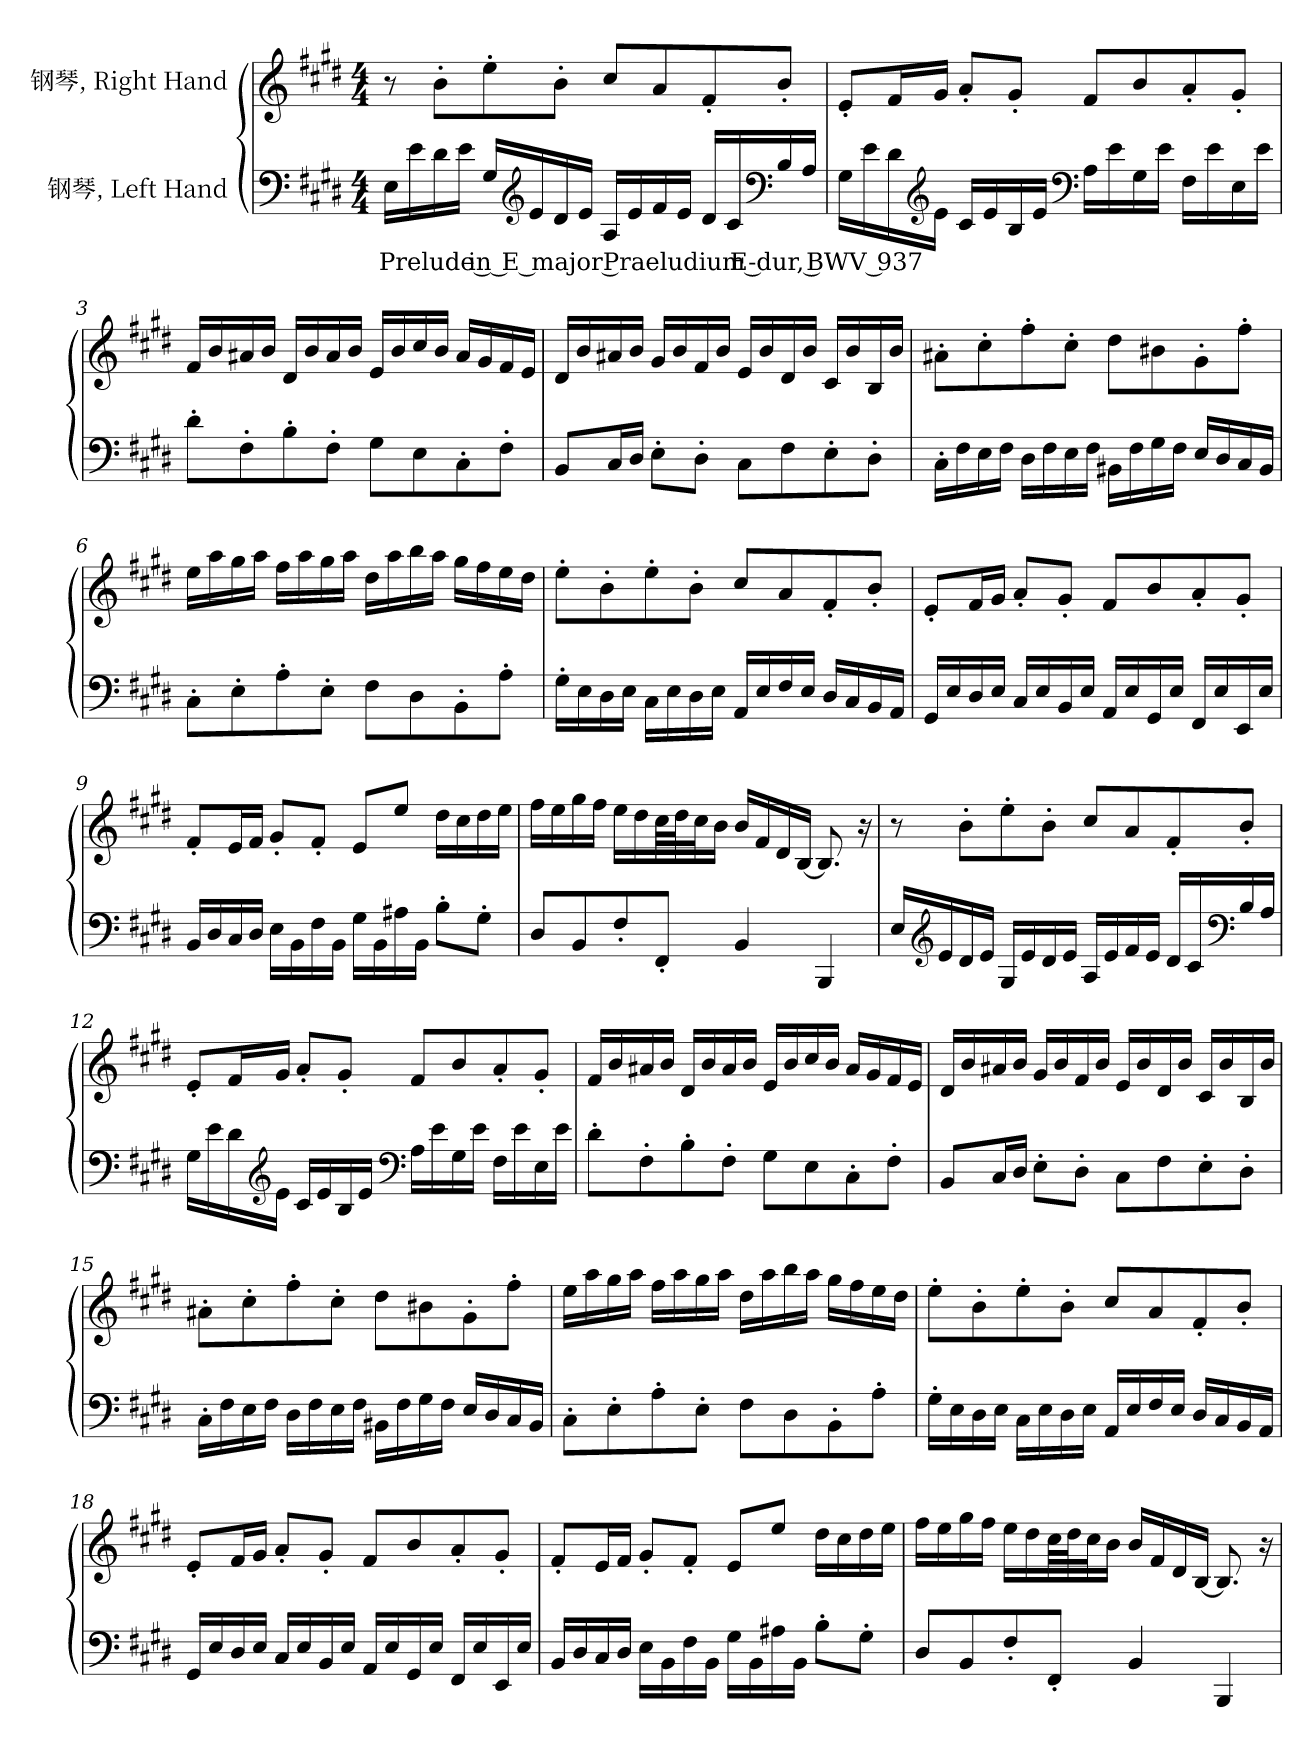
**kern	**text	**kern
*part2	*part2	*part1
*staff2	*staff2	*staff1
*I"钢琴, Left Hand	*	*I"钢琴, Right Hand
*clefF4	*	*clefG2
*k[f#c#g#d#]	*	*k[f#c#g#d#]
*M4/4	*	*M4/4
*MM96	*	*MM96
=1	=1	=1
16E\LL	Prelude in E major Praeludium E-dur, BWV 937	8r
16e\	.	.
16d#\	.	8b'\L
16e\JJ	.	.
16G#/LL	.	8ee'\
*clefG2	*	*
16e/	.	.
16d#/	.	8b'\J
16e/JJ	.	.
16A/LL	.	8cc#/L
16e/	.	.
16f#/	.	8a/
16e/JJ	.	.
16d#/LL	.	8f#'/
16c#/	.	.
*clefF4	*	*
16B/	.	8b'/J
16A/JJ	.	.
!!LO:LB:g=z
=2	=2	=2
16G#\LL	.	8e'/L
16e\	.	.
16d#\	.	16f#/L
*clefG2	*	*
16e\JJ	.	16g#/JJ
16c#/LL	.	8a'/L
16e/	.	.
16B/	.	8g#'/J
16e/JJ	.	.
*clefF4	*	*
16A\LL	.	8f#/L
16e\	.	.
16G#\	.	8b/
16e\JJ	.	.
16F#\LL	.	8a'/
16e\	.	.
16E\	.	8g#'/J
16e\JJ	.	.
=3	=3	=3
8d#'\L	.	16f#/LL
.	.	16b/
8F#'\	.	16a#X/
.	.	16b/JJ
8B'\	.	16d#/LL
.	.	16b/
8F#'\J	.	16a#/
.	.	16b/JJ
8G#\L	.	16e/LL
.	.	16b/
8E\	.	16cc#/
.	.	16b/JJ
8C#'\	.	16a#/LL
.	.	16g#/
8F#'\J	.	16f#/
.	.	16e/JJ
!!LO:LB:g=z
=4	=4	=4
8BB/L	.	16d#/LL
.	.	16b/
16C#/L	.	16a#X/
16D#/JJ	.	16b/JJ
8E'\L	.	16g#/LL
.	.	16b/
8D#'\J	.	16f#/
.	.	16b/JJ
8C#\L	.	16e/LL
.	.	16b/
8F#\	.	16d#/
.	.	16b/JJ
8E'\	.	16c#/LL
.	.	16b/
8D#'\J	.	16B/
.	.	16b/JJ
=5	=5	=5
16C#'\LL	.	8a#X'\L
16F#\	.	.
16E\	.	8cc#'\
16F#\JJ	.	.
16D#\LL	.	8ff#'\
16F#\	.	.
16E\	.	8cc#'\J
16F#\JJ	.	.
16BB#X\LL	.	8dd#\L
16F#\	.	.
16G#\	.	8b#X\
16F#\JJ	.	.
16E/LL	.	8g#'\
16D#/	.	.
16C#/	.	8ff#'\J
16BB#/JJ	.	.
!!LO:LB:g=z
=6	=6	=6
8C#'\L	.	16ee\LL
.	.	16aa\
8E'\	.	16gg#\
.	.	16aa\JJ
8A'\	.	16ff#\LL
.	.	16aa\
8E'\J	.	16gg#\
.	.	16aa\JJ
8F#\L	.	16dd#\LL
.	.	16aa\
8D#\	.	16bb\
.	.	16aa\JJ
8BB'\	.	16gg#\LL
.	.	16ff#\
8A'\J	.	16ee\
.	.	16dd#\JJ
=7	=7	=7
16G#'\LL	.	8ee'\L
16E\	.	.
16D#\	.	8b'\
16E\JJ	.	.
16C#\LL	.	8ee'\
16E\	.	.
16D#\	.	8b'\J
16E\JJ	.	.
16AA/LL	.	8cc#/L
16E/	.	.
16F#/	.	8a/
16E/JJ	.	.
16D#/LL	.	8f#'/
16C#/	.	.
16BB/	.	8b'/J
16AA/JJ	.	.
!!LO:LB:g=z
=8	=8	=8
16GG#/LL	.	8e'/L
16E/	.	.
16D#/	.	16f#/L
16E/JJ	.	16g#/JJ
16C#/LL	.	8a'/L
16E/	.	.
16BB/	.	8g#'/J
16E/JJ	.	.
16AA/LL	.	8f#/L
16E/	.	.
16GG#/	.	8b/
16E/JJ	.	.
16FF#/LL	.	8a'/
16E/	.	.
16EE/	.	8g#'/J
16E/JJ	.	.
=9	=9	=9
16BB/LL	.	8f#'/L
16D#/	.	.
16C#/	.	16e/L
16D#/JJ	.	16f#/JJ
16E\LL	.	8g#'/L
16BB\	.	.
16F#\	.	8f#'/J
16BB\JJ	.	.
16G#\LL	.	8e/L
16BB\	.	.
16A#X\	.	8ee/J
16BB\JJ	.	.
8B'\L	.	16dd#\LL
.	.	16cc#\
8G#'\J	.	16dd#\
.	.	16ee\JJ
!!LO:LB:g=z
=10	=10	=10
8D#/L	.	16ff#\LL
.	.	16ee\
8BB/	.	16gg#\
.	.	16ff#\JJ
8F#'/	.	16ee\LL
.	.	16dd#\
8FF#'/J	.	64cc#\LL
.	.	64dd#\J
.	.	32cc#\J
.	.	16b\JJ
4BB/	.	16b/LL
.	.	16f#/
.	.	16d#/
.	.	[16B/JJ
4BBB/	.	8.B/]
.	.	16r
=11	=11	=11
16E/LL	.	8r
*clefG2	*	*
16e/	.	.
16d#/	.	8b'\L
16e/JJ	.	.
16G#/LL	.	8ee'\
16e/	.	.
16d#/	.	8b'\J
16e/JJ	.	.
16A/LL	.	8cc#/L
16e/	.	.
16f#/	.	8a/
16e/JJ	.	.
16d#/LL	.	8f#'/
16c#/	.	.
*clefF4	*	*
16B/	.	8b'/J
16A/JJ	.	.
!!LO:PB:g=z
=12	=12	=12
16G#\LL	.	8e'/L
16e\	.	.
16d#\	.	16f#/L
*clefG2	*	*
16e\JJ	.	16g#/JJ
16c#/LL	.	8a'/L
16e/	.	.
16B/	.	8g#'/J
16e/JJ	.	.
*clefF4	*	*
16A\LL	.	8f#/L
16e\	.	.
16G#\	.	8b/
16e\JJ	.	.
16F#\LL	.	8a'/
16e\	.	.
16E\	.	8g#'/J
16e\JJ	.	.
=13	=13	=13
8d#'\L	.	16f#/LL
.	.	16b/
8F#'\	.	16a#X/
.	.	16b/JJ
8B'\	.	16d#/LL
.	.	16b/
8F#'\J	.	16a#/
.	.	16b/JJ
8G#\L	.	16e/LL
.	.	16b/
8E\	.	16cc#/
.	.	16b/JJ
8C#'\	.	16a#/LL
.	.	16g#/
8F#'\J	.	16f#/
.	.	16e/JJ
!!LO:LB:g=z
=14	=14	=14
8BB/L	.	16d#/LL
.	.	16b/
16C#/L	.	16a#X/
16D#/JJ	.	16b/JJ
8E'\L	.	16g#/LL
.	.	16b/
8D#'\J	.	16f#/
.	.	16b/JJ
8C#\L	.	16e/LL
.	.	16b/
8F#\	.	16d#/
.	.	16b/JJ
8E'\	.	16c#/LL
.	.	16b/
8D#'\J	.	16B/
.	.	16b/JJ
=15	=15	=15
16C#'\LL	.	8a#X'\L
16F#\	.	.
16E\	.	8cc#'\
16F#\JJ	.	.
16D#\LL	.	8ff#'\
16F#\	.	.
16E\	.	8cc#'\J
16F#\JJ	.	.
16BB#X\LL	.	8dd#\L
16F#\	.	.
16G#\	.	8b#X\
16F#\JJ	.	.
16E/LL	.	8g#'\
16D#/	.	.
16C#/	.	8ff#'\J
16BB#/JJ	.	.
!!LO:LB:g=z
=16	=16	=16
8C#'\L	.	16ee\LL
.	.	16aa\
8E'\	.	16gg#\
.	.	16aa\JJ
8A'\	.	16ff#\LL
.	.	16aa\
8E'\J	.	16gg#\
.	.	16aa\JJ
8F#\L	.	16dd#\LL
.	.	16aa\
8D#\	.	16bb\
.	.	16aa\JJ
8BB'\	.	16gg#\LL
.	.	16ff#\
8A'\J	.	16ee\
.	.	16dd#\JJ
=17	=17	=17
16G#'\LL	.	8ee'\L
16E\	.	.
16D#\	.	8b'\
16E\JJ	.	.
16C#\LL	.	8ee'\
16E\	.	.
16D#\	.	8b'\J
16E\JJ	.	.
16AA/LL	.	8cc#/L
16E/	.	.
16F#/	.	8a/
16E/JJ	.	.
16D#/LL	.	8f#'/
16C#/	.	.
16BB/	.	8b'/J
16AA/JJ	.	.
!!LO:LB:g=z
=18	=18	=18
16GG#/LL	.	8e'/L
16E/	.	.
16D#/	.	16f#/L
16E/JJ	.	16g#/JJ
16C#/LL	.	8a'/L
16E/	.	.
16BB/	.	8g#'/J
16E/JJ	.	.
16AA/LL	.	8f#/L
16E/	.	.
16GG#/	.	8b/
16E/JJ	.	.
16FF#/LL	.	8a'/
16E/	.	.
16EE/	.	8g#'/J
16E/JJ	.	.
=19	=19	=19
16BB/LL	.	8f#'/L
16D#/	.	.
16C#/	.	16e/L
16D#/JJ	.	16f#/JJ
16E\LL	.	8g#'/L
16BB\	.	.
16F#\	.	8f#'/J
16BB\JJ	.	.
16G#\LL	.	8e/L
16BB\	.	.
16A#X\	.	8ee/J
16BB\JJ	.	.
8B'\L	.	16dd#\LL
.	.	16cc#\
8G#'\J	.	16dd#\
.	.	16ee\JJ
!!LO:LB:g=z
=20	=20	=20
8D#/L	.	16ff#\LL
.	.	16ee\
8BB/	.	16gg#\
.	.	16ff#\JJ
8F#'/	.	16ee\LL
.	.	16dd#\
8FF#'/J	.	64cc#\LL
.	.	64dd#\J
.	.	32cc#\J
.	.	16b\JJ
4BB/	.	16b/LL
.	.	16f#/
.	.	16d#/
.	.	[16B/JJ
4BBB/	.	8.B/]
.	.	16r
=	=	=
*-	*-	*-
